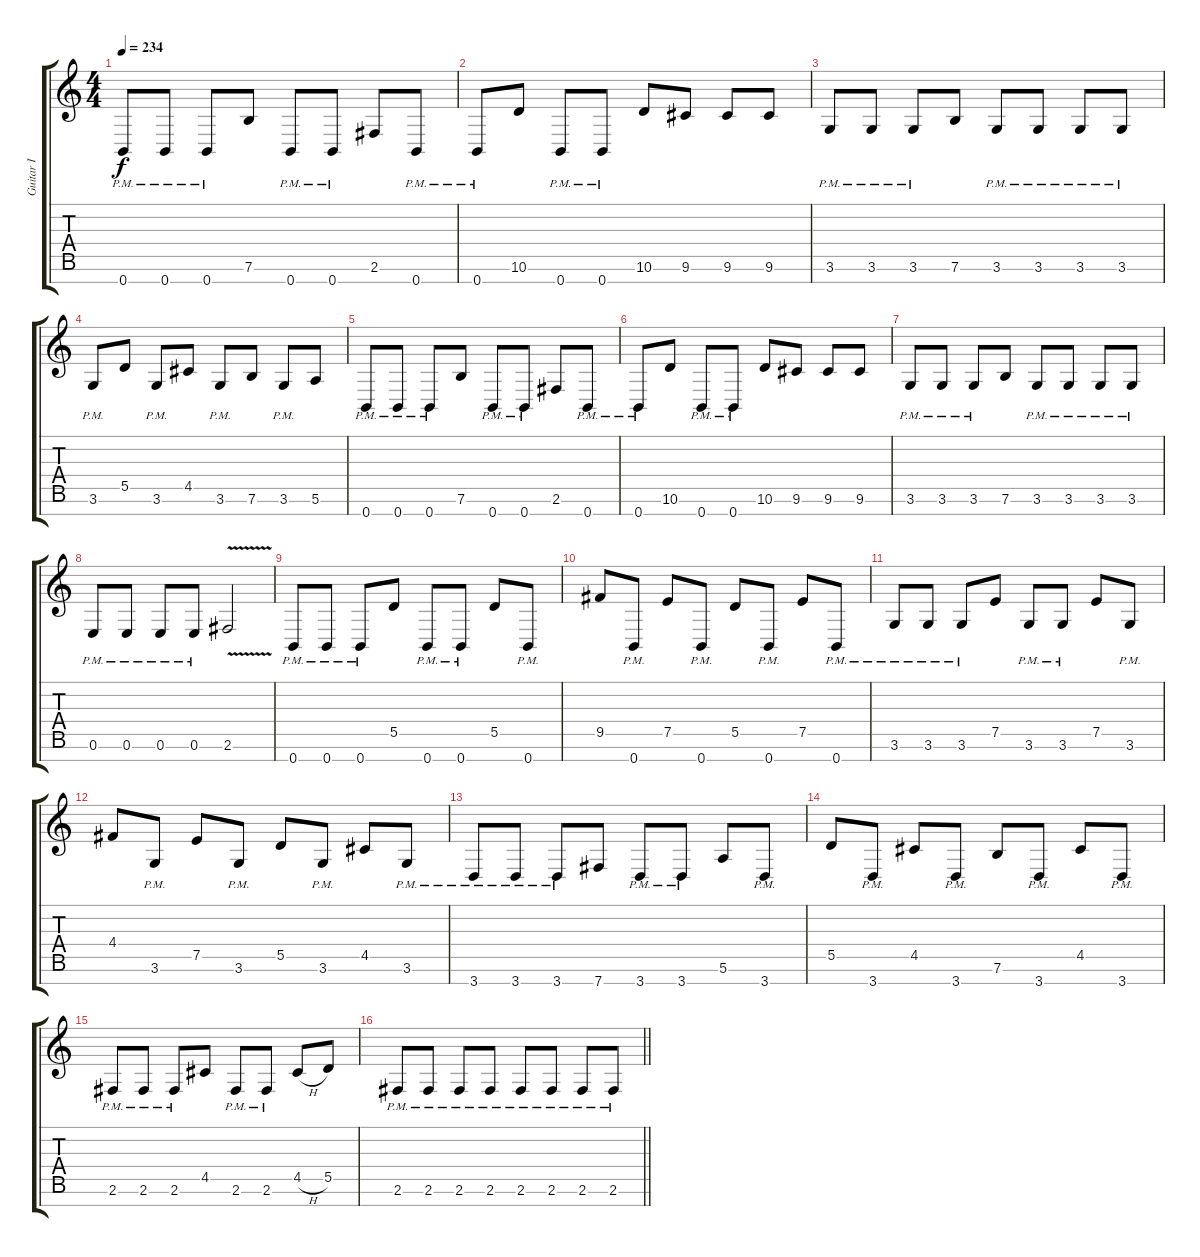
\track ("Guitar I" "Guitar I") {instrument distortionguitar}
\staff {score tabs}
\tuning (E4 B3 G3 D3 A2 E2 B1) {hide}
\ts (4 4)
\tempo 234
\clef g2
\ks c
0.7{pm}.8{dy f} 0.7{pm}.8 0.7{pm}.8 7.6.8 0.7{pm}.8 0.7{pm}.8 2.6.8 0.7{pm}.8 |
0.7{pm}.8 10.6.8 0.7{pm}.8 0.7{pm}.8 10.6.8 9.6.8 9.6.8 9.6.8 |
3.6{pm}.8 3.6{pm}.8 3.6{pm}.8 7.6.8 3.6{pm}.8 3.6{pm}.8 3.6{pm}.8 3.6{pm}.8 |
3.6{pm}.8 5.5.8 3.6{pm}.8 4.5.8 3.6{pm}.8 7.6.8 3.6{pm}.8 5.6.8 |
0.7{pm}.8 0.7{pm}.8 0.7{pm}.8 7.6.8 0.7{pm}.8 0.7{pm}.8 2.6.8 0.7{pm}.8 |
0.7{pm}.8 10.6.8 0.7{pm}.8 0.7{pm}.8 10.6.8 9.6.8 9.6.8 9.6.8 |
3.6{pm}.8 3.6{pm}.8 3.6{pm}.8 7.6.8 3.6{pm}.8 3.6{pm}.8 3.6{pm}.8 3.6{pm}.8 |
0.6{pm}.8 0.6{pm}.8 0.6{pm}.8 0.6{pm}.8 2.6{v}.2 |
0.7{pm}.8 0.7{pm}.8 0.7{pm}.8 5.5.8 0.7{pm}.8 0.7{pm}.8 5.5.8 0.7{pm}.8 |
9.5.8 0.7{pm}.8 7.5.8 0.7{pm}.8 5.5.8 0.7{pm}.8 7.5.8 0.7{pm}.8 |
3.6{pm}.8 3.6{pm}.8 3.6{pm}.8 7.5.8 3.6{pm}.8 3.6{pm}.8 7.5.8 3.6{pm}.8 |
4.4.8 3.6{pm}.8 7.5.8 3.6{pm}.8 5.5.8 3.6{pm}.8 4.5.8 3.6{pm}.8 |
3.7{pm}.8 3.7{pm}.8 3.7{pm}.8 7.7.8 3.7{pm}.8 3.7{pm}.8 5.6.8 3.7{pm}.8 |
5.5.8 3.7{pm}.8 4.5.8 3.7{pm}.8 7.6.8 3.7{pm}.8 4.5.8 3.7{pm}.8 |
2.6{pm}.8 2.6{pm}.8 2.6{pm}.8 4.5.8 2.6{pm}.8 2.6{pm}.8 4.5{h}.8 5.5.8 |
\barLineRight lightlight
2.6{pm}.8 2.6{pm}.8 2.6{pm}.8 2.6{pm}.8 2.6{pm}.8 2.6{pm}.8 2.6{pm}.8 2.6{pm}.8
